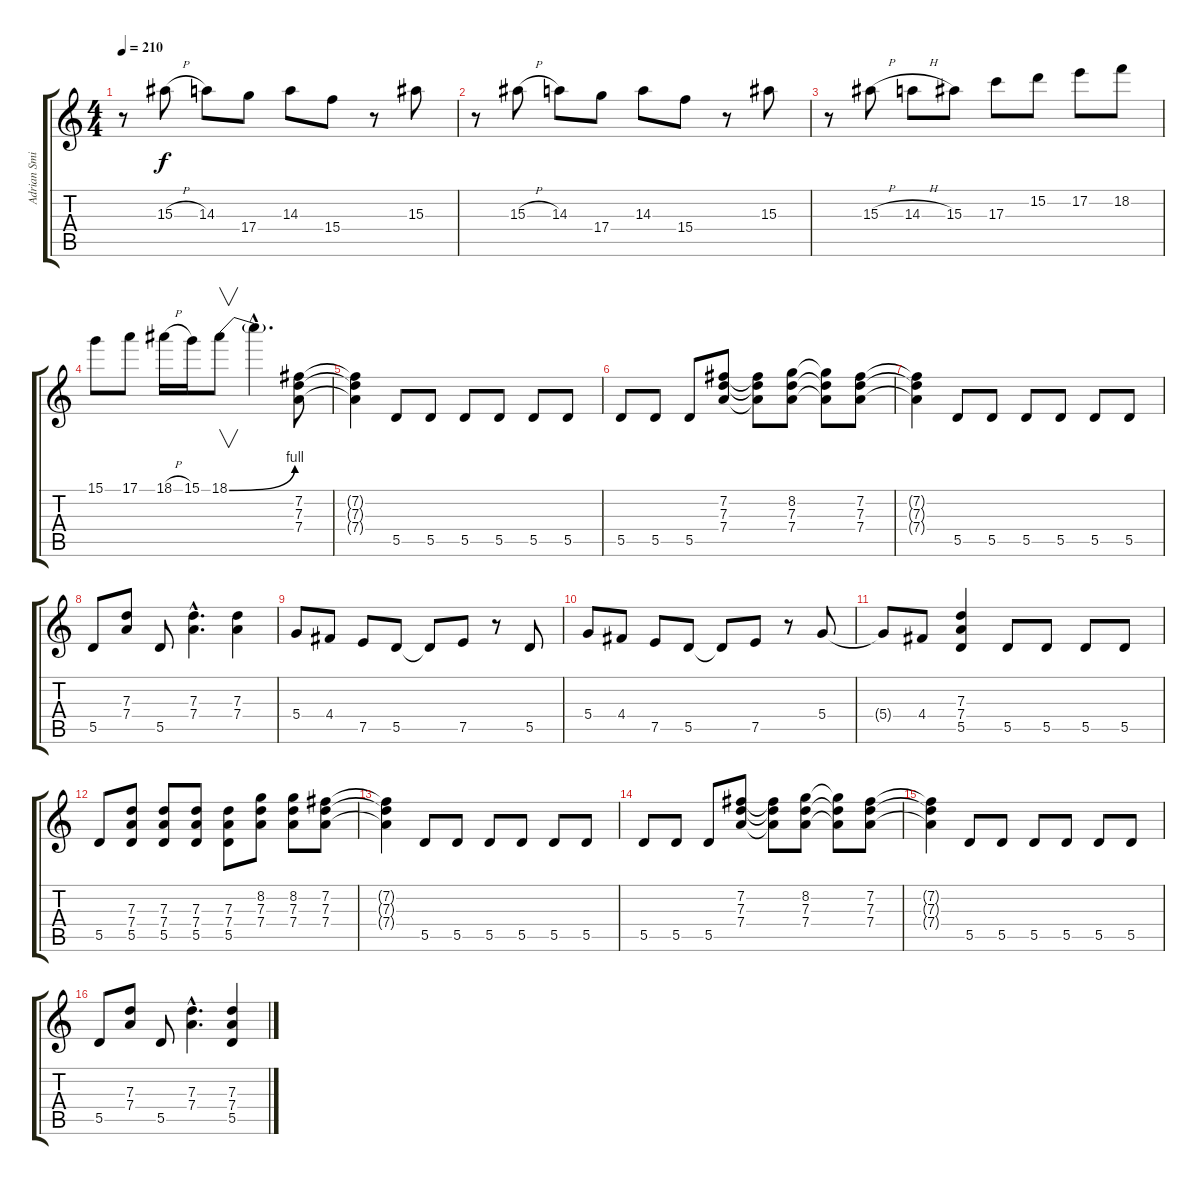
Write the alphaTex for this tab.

\track ("Adrian Smith" "Adrian Smi") {instrument distortionguitar}
\staff {score tabs}
\tuning (E4 B3 G3 D3 A2 E2) {hide}
\ts (4 4)
\tempo 210
\clef g2
\ks c
r.8{dy f} 15.3{h}.8 14.3.8 17.4.8 14.3.8 15.4.8 r.8 15.3.8 |
r.8 15.3{h}.8 14.3.8 17.4.8 14.3.8 15.4.8 r.8 15.3.8 |
r.8 15.3{h}.8 14.3{h}.8 15.3.8 17.3.8 15.2.8 17.2.8 18.2.8 |
15.1.8 17.1.8 18.1{h}.16 15.1.16 18.1{be (bend 0 0 60 4)}.8{v} 18.1{hac t}.4{d} (7.2 7.3 7.4).8 |
(7.2{t} 7.3{t} 7.4{t}).4 5.5.8 5.5.8 5.5.8 5.5.8 5.5.8 5.5.8 |
5.5.8 5.5.8 5.5.8 (7.2 7.3 7.4).8 (7.2{t} 7.3{t} 7.4{t}).8 (8.2 7.3 7.4).8 (8.2{t} 7.3{t} 7.4{t}).8 (7.2 7.3 7.4).8 |
(7.2{t} 7.3{t} 7.4{t}).4 5.5.8 5.5.8 5.5.8 5.5.8 5.5.8 5.5.8 |
5.5.8 (7.3 7.4).8 5.5.8 (7.3{hac} 7.4{hac}).4{d} (7.3 7.4).4 |
5.4.8 4.4.8 7.5.8 5.5.8 5.5{t}.8 7.5.8 r.8 5.5.8 |
5.4.8 4.4.8 7.5.8 5.5.8 5.5{t}.8 7.5.8 r.8 5.4.8 |
5.4{t}.8 4.4.8 (7.3 7.4 5.5).4 5.5.8 5.5.8 5.5.8 5.5.8 |
5.5.8 (7.3 7.4 5.5).8 (7.3 7.4 5.5).8 (7.3 7.4 5.5).8 (7.3 7.4 5.5).8 (8.2 7.3 7.4).8 (8.2 7.3 7.4).8 (7.2 7.3 7.4).8 |
(7.2{t} 7.3{t} 7.4{t}).4 5.5.8 5.5.8 5.5.8 5.5.8 5.5.8 5.5.8 |
5.5.8 5.5.8 5.5.8 (7.2 7.3 7.4).8 (7.2{t} 7.3{t} 7.4{t}).8 (8.2 7.3 7.4).8 (8.2{t} 7.3{t} 7.4{t}).8 (7.2 7.3 7.4).8 |
(7.2{t} 7.3{t} 7.4{t}).4 5.5.8 5.5.8 5.5.8 5.5.8 5.5.8 5.5.8 |
5.5.8 (7.3 7.4).8 5.5.8 (7.3{hac} 7.4{hac}).4{d} (7.3 7.4 5.5).4
